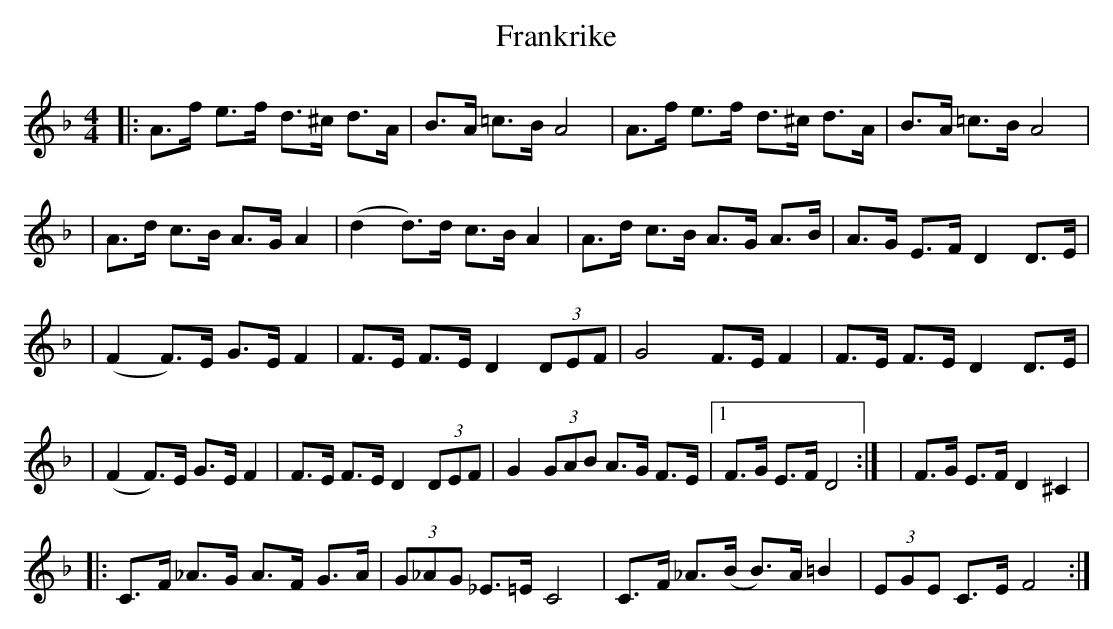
X:1
T:Frankrike
M:4/4
L:1/8
K:Dm
|: A>f e>f d>^c d>A | B>A =c>B A4 |  A>f e>f d>^c d>A | B>A =c>B A4 |
| A>d c>B A>G A2 | (d2 d)>d c>B A2 |  A>d c>B A>G A>B | A>G E>F D2 D>E |
| (F2 F)>E G>E F2 | F>E F>E D2 (3DEF | G4 F>E F2 | F>E F>E D2 D>E |
| (F2 F)>E G>E F2 | F>E F>E D2 (3DEF | G2 (3GAB A>G F>E |1 F>G E>F D4 :| 2| F>G E>F D2 ^C2 |
|: C>F _A>G A>F G>A | (3G_AG _E>=E C4 | C>F _A>(B B)>A =B2 | (3EGE C>E F4 :|
